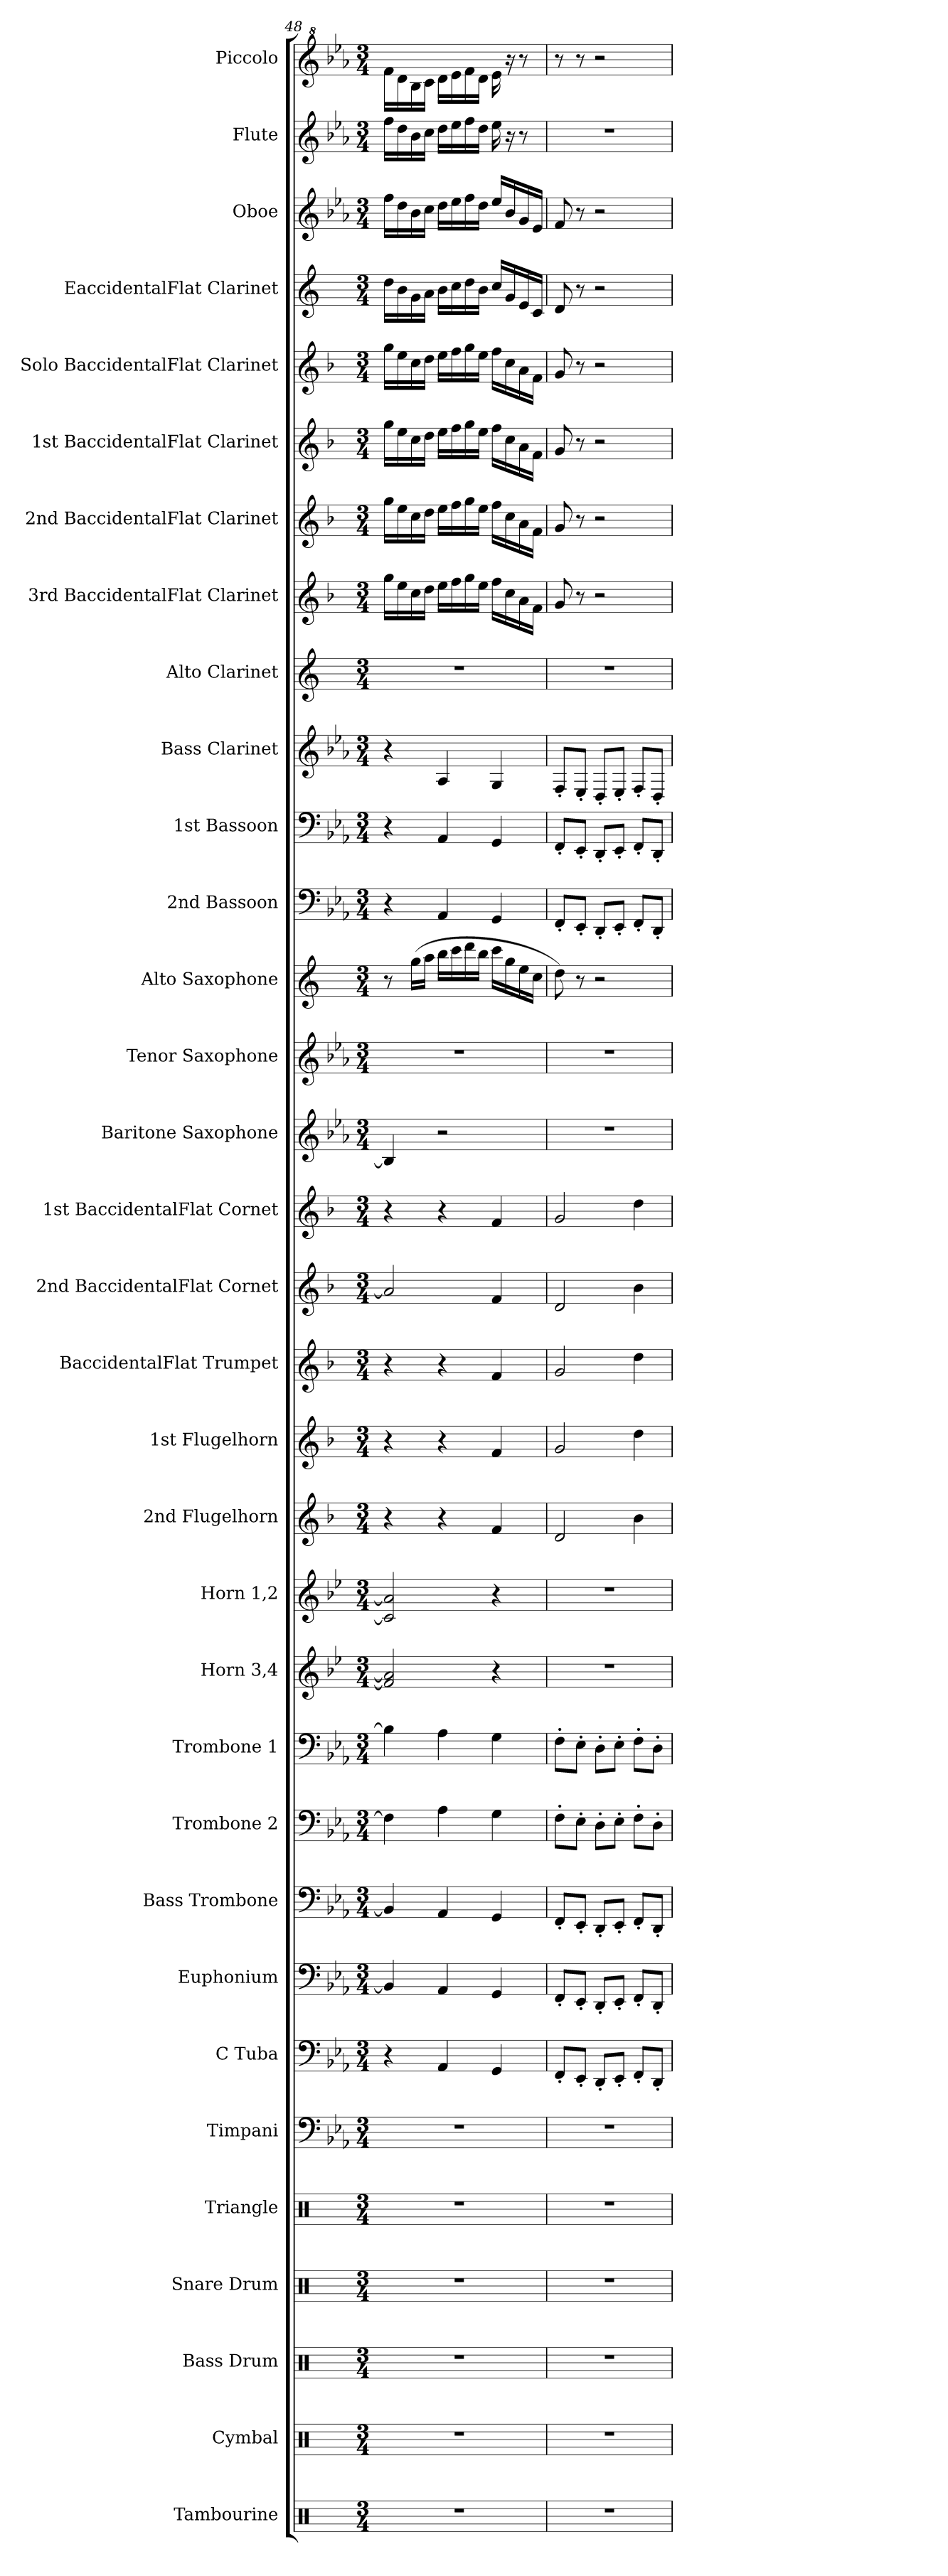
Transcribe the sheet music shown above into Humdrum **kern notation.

**kern	**kern	**kern	**kern	**kern	**kern	**kern	**kern	**kern	**kern	**kern	**kern	**kern	**kern	**kern	**kern	**kern	**kern	**kern	**kern	**kern	**kern	**kern	**kern	**kern	**kern	**kern	**kern	**kern	**kern	**kern	**kern	**kern
*part33	*part32	*part31	*part30	*part29	*part28	*part27	*part26	*part25	*part24	*part23	*part22	*part21	*part20	*part19	*part18	*part17	*part16	*part15	*part14	*part13	*part12	*part11	*part10	*part9	*part8	*part7	*part6	*part5	*part4	*part3	*part2	*part1
*staff33	*staff32	*staff31	*staff30	*staff29	*staff28	*staff27	*staff26	*staff25	*staff24	*staff23	*staff22	*staff21	*staff20	*staff19	*staff18	*staff17	*staff16	*staff15	*staff14	*staff13	*staff12	*staff11	*staff10	*staff9	*staff8	*staff7	*staff6	*staff5	*staff4	*staff3	*staff2	*staff1
*I"Tambourine	*I"Cymbal	*I"Bass Drum	*I"Snare Drum	*I"Triangle	*I"Timpani	*I"C Tuba	*I"Euphonium	*I"Bass Trombone	*I"Trombone 2	*I"Trombone 1	*I"Horn 3,4	*I"Horn 1,2	*I"2nd Flugelhorn	*I"1st Flugelhorn	*I"BaccidentalFlat Trumpet	*I"2nd BaccidentalFlat Cornet	*I"1st BaccidentalFlat Cornet	*I"Baritone Saxophone	*I"Tenor Saxophone	*I"Alto Saxophone	*I"2nd Bassoon	*I"1st Bassoon	*I"Bass Clarinet	*I"Alto Clarinet	*I"3rd BaccidentalFlat Clarinet	*I"2nd BaccidentalFlat Clarinet	*I"1st BaccidentalFlat Clarinet	*I"Solo BaccidentalFlat Clarinet	*I"EaccidentalFlat Clarinet	*I"Oboe	*I"Flute	*I"Piccolo
*I'Tamb.	*I'Cym.	*I'B. Dr.	*I'Sn. Dr.	*I'Trgl.	*I'Timp.	*I'C Tu.	*I'Eu.	*I'B. Trb.	*I'Trb. 2	*I'Trb. 1	*I'Hn. 3,4	*I'Hn. 1,2	*I'2nd Flghn.	*I'1st Flghn.	*I'BaccidentalFlat Tpt.	*I'2nd BaccidentalFlat Cnt.	*I'1st BaccidentalFlat Cnt.	*I'Bar. Sax.	*I'T. Sax.	*I'A. Sax.	*I'2nd Bsn.	*I'1st Bsn.	*I'B. Cl.	*I'A. Cl.	*I'3rd BaccidentalFlat Cl.	*I'2nd BaccidentalFlat Cl.	*I'1st BaccidentalFlat Cl.	*I'Solo BaccidentalFlat Cl.	*I'EaccidentalFlat Cl.	*I'Ob.	*I'Fl.	*I'Picc.
*clefX	*clefX	*clefX	*clefX	*clefX	*clefF4	*clefF4	*clefF4	*clefF4	*clefF4	*clefF4	*clefG2	*clefG2	*clefG2	*clefG2	*clefG2	*clefG2	*clefG2	*clefG2	*clefG2	*clefG2	*clefF4	*clefF4	*clefG2	*clefG2	*clefG2	*clefG2	*clefG2	*clefG2	*clefG2	*clefG2	*clefG2	*clefG^2
*	*	*	*	*	*	*	*	*	*	*	*ITrd4c7	*ITrd4c7	*ITrd1c2	*ITrd1c2	*ITrd1c2	*ITrd1c2	*ITrd1c2	*ITrd12c21	*ITrd8c14	*ITrd5c9	*	*	*ITrd8c14	*ITrd5c9	*ITrd1c2	*ITrd1c2	*ITrd1c2	*ITrd1c2	*ITrd-2c-3	*	*	*ITrd-7c-12
*k[]	*k[]	*k[]	*k[]	*k[]	*k[b-e-a-]	*k[b-e-a-]	*k[b-e-a-]	*k[b-e-a-]	*k[b-e-a-]	*k[b-e-a-]	*k[b-e-a-]	*k[b-e-a-]	*k[b-e-a-]	*k[b-e-a-]	*k[b-e-a-]	*k[b-e-a-]	*k[b-e-a-]	*k[b-e-a-]	*k[b-e-a-]	*k[b-e-a-]	*k[b-e-a-]	*k[b-e-a-]	*k[b-e-a-]	*k[b-e-a-]	*k[b-e-a-]	*k[b-e-a-]	*k[b-e-a-]	*k[b-e-a-]	*k[b-e-a-]	*k[b-e-a-]	*k[b-e-a-]	*k[b-e-a-]
*M3/4	*M3/4	*M3/4	*M3/4	*M3/4	*M3/4	*M3/4	*M3/4	*M3/4	*M3/4	*M3/4	*M3/4	*M3/4	*M3/4	*M3/4	*M3/4	*M3/4	*M3/4	*M3/4	*M3/4	*M3/4	*M3/4	*M3/4	*M3/4	*M3/4	*M3/4	*M3/4	*M3/4	*M3/4	*M3/4	*M3/4	*M3/4	*M3/4
=48	=48	=48	=48	=48	=48	=48	=48	=48	=48	=48	=48	=48	=48	=48	=48	=48	=48	=48	=48	=48	=48	=48	=48	=48	=48	=48	=48	=48	=48	=48	=48	=48
2.r	2.r	2.r	2.r	2.r	2.r	4r	4BB-/]	4BB-/]	4F\]	4B-\]	2B-/] 2d/]	2F/] 2d/]	4r	4r	4r	2g/]	4r	4BB-/]	2.r	8r	4r	4r	4r	2.r	16ff\LL	16ff\LL	16ff\LL	16ff\LL	16ff\LL	16ff\LL	16ff\LL	16fff\LL
.	.	.	.	.	.	.	.	.	.	.	.	.	.	.	.	.	.	.	.	.	.	.	.	.	16dd\	16dd\	16dd\	16dd\	16dd\	16dd\	16dd\	16ddd\
.	.	.	.	.	.	.	.	.	.	.	.	.	.	.	.	.	.	.	.	(16b-\LL	.	.	.	.	16b-\	16b-\	16b-\	16b-\	16b-\	16b-\	16b-\	16bb-\
.	.	.	.	.	.	.	.	.	.	.	.	.	.	.	.	.	.	.	.	16cc\JJ	.	.	.	.	16cc\JJ	16cc\JJ	16cc\JJ	16cc\JJ	16cc\JJ	16cc\JJ	16cc\JJ	16ccc\JJ
.	.	.	.	.	.	4AA-/	4AA-/	4AA-/	4A-\	4A-\	.	.	4r	4r	4r	.	4r	2r	.	16dd\LL	4AA-/	4AA-/	4AA-/	.	16dd\LL	16dd\LL	16dd\LL	16dd\LL	16dd\LL	16dd\LL	16dd\LL	16ddd\LL
.	.	.	.	.	.	.	.	.	.	.	.	.	.	.	.	.	.	.	.	16ee-\	.	.	.	.	16ee-\	16ee-\	16ee-\	16ee-\	16ee-\	16ee-\	16ee-\	16eee-\
.	.	.	.	.	.	.	.	.	.	.	.	.	.	.	.	.	.	.	.	16ff\	.	.	.	.	16ff\	16ff\	16ff\	16ff\	16ff\	16ff\	16ff\	16fff\
.	.	.	.	.	.	.	.	.	.	.	.	.	.	.	.	.	.	.	.	16dd\JJ	.	.	.	.	16dd\JJ	16dd\JJ	16dd\JJ	16dd\JJ	16dd\JJ	16dd\JJ	16dd\JJ	16ddd\JJ
.	.	.	.	.	.	4GG/	4GG/	4GG/	4G\	4G\	4r	4r	4e-/	4e-/	4e-/	4e-/	4e-/	.	.	16ee-\LL	4GG/	4GG/	4GG/	.	16ee-\LL	16ee-\LL	16ee-\LL	16ee-\LL	16ee-/LL	16ee-/LL	16ee-\	16eee-\
.	.	.	.	.	.	.	.	.	.	.	.	.	.	.	.	.	.	.	.	16b-\	.	.	.	.	16b-\	16b-\	16b-\	16b-\	16b-/	16b-/	16r	16r
.	.	.	.	.	.	.	.	.	.	.	.	.	.	.	.	.	.	.	.	16g\	.	.	.	.	16g\	16g\	16g\	16g\	16g/	16g/	8r	8r
.	.	.	.	.	.	.	.	.	.	.	.	.	.	.	.	.	.	.	.	16e-\JJ	.	.	.	.	16e-\JJ	16e-\JJ	16e-\JJ	16e-\JJ	16e-/JJ	16e-/JJ	.	.
=49	=49	=49	=49	=49	=49	=49	=49	=49	=49	=49	=49	=49	=49	=49	=49	=49	=49	=49	=49	=49	=49	=49	=49	=49	=49	=49	=49	=49	=49	=49	=49	=49
2.r	2.r	2.r	2.r	2.r	2.r	8FF'/L	8FF'/L	8FF'/L	8F'\L	8F'\L	2.r	2.r	2c/	2f/	2f/	2c/	2f/	2.r	2.r	8f\)	8FF'/L	8FF'/L	8FF'/L	2.r	8f/	8f/	8f/	8f/	8f/	8f/	2.r	8r
.	.	.	.	.	.	8EE-'/J	8EE-'/J	8EE-'/J	8E-'\J	8E-'\J	.	.	.	.	.	.	.	.	.	8r	8EE-'/J	8EE-'/J	8EE-'/J	.	8r	8r	8r	8r	8r	8r	.	8r
.	.	.	.	.	.	8DD'/L	8DD'/L	8DD'/L	8D'\L	8D'\L	.	.	.	.	.	.	.	.	.	2r	8DD'/L	8DD'/L	8DD'/L	.	2r	2r	2r	2r	2r	2r	.	2r
.	.	.	.	.	.	8EE-'/J	8EE-'/J	8EE-'/J	8E-'\J	8E-'\J	.	.	.	.	.	.	.	.	.	.	8EE-'/J	8EE-'/J	8EE-'/J	.	.	.	.	.	.	.	.	.
.	.	.	.	.	.	8FF'/L	8FF'/L	8FF'/L	8F'\L	8F'\L	.	.	4a-\	4cc\	4cc\	4a-\	4cc\	.	.	.	8FF'/L	8FF'/L	8FF'/L	.	.	.	.	.	.	.	.	.
.	.	.	.	.	.	8DD'/J	8DD'/J	8DD'/J	8D'\J	8D'\J	.	.	.	.	.	.	.	.	.	.	8DD'/J	8DD'/J	8DD'/J	.	.	.	.	.	.	.	.	.
=	=	=	=	=	=	=	=	=	=	=	=	=	=	=	=	=	=	=	=	=	=	=	=	=	=	=	=	=	=	=	=	=
*-	*-	*-	*-	*-	*-	*-	*-	*-	*-	*-	*-	*-	*-	*-	*-	*-	*-	*-	*-	*-	*-	*-	*-	*-	*-	*-	*-	*-	*-	*-	*-	*-
